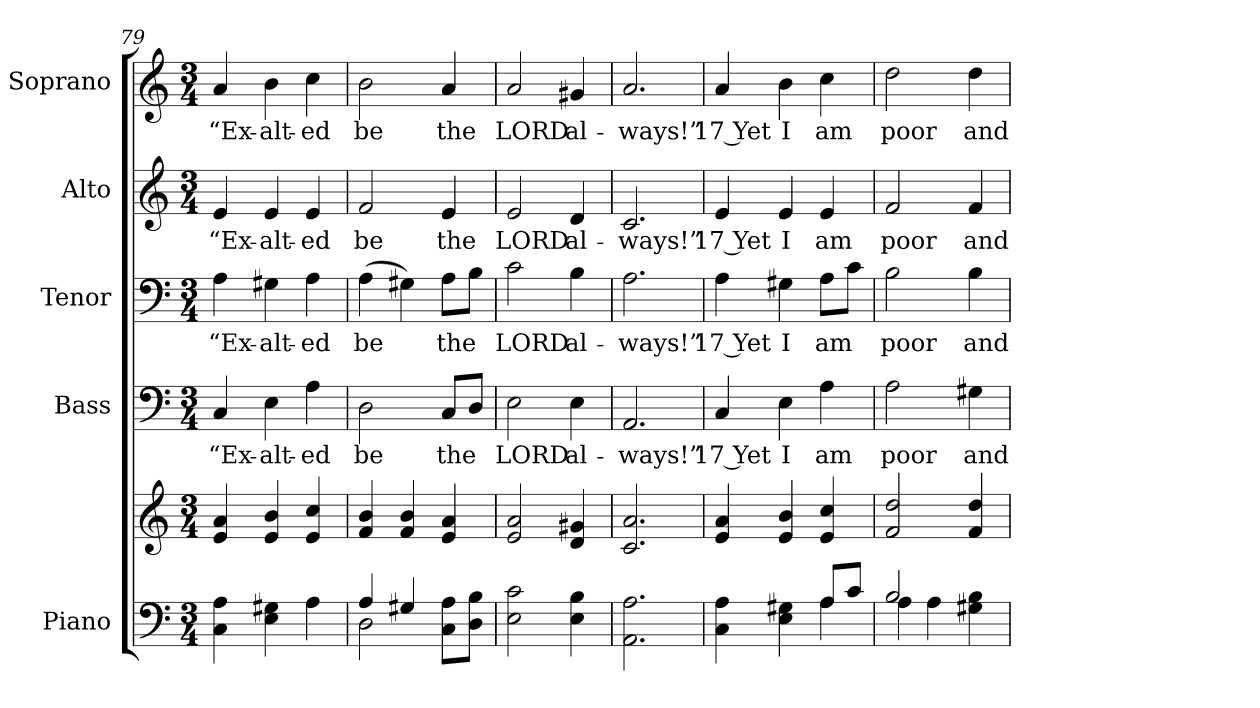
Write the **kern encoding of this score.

**kern	**kern	**kern	**text	**kern	**text	**kern	**text	**kern	**text
*part5	*part5	*part4	*part4	*part3	*part3	*part2	*part2	*part1	*part1
*staff6	*staff5	*staff4	*staff4	*staff3	*staff3	*staff2	*staff2	*staff1	*staff1
*I"Piano	*	*I"Bass	*	*I"Tenor	*	*I"Alto	*	*I"Soprano	*
*I'Pno.	*	*I'B.	*	*I'T.	*	*I'A.	*	*I'S.	*
!!LO:PB:g=z
*clefF4	*clefG2	*clefF4	*	*clefF4	*	*clefG2	*	*clefG2	*
*k[]	*k[]	*k[]	*	*k[]	*	*k[]	*	*k[]	*
*C:	*C:	*C:	*	*C:	*	*C:	*	*C:	*
*M3/4	*M3/4	*M3/4	*	*M3/4	*	*M3/4	*	*M3/4	*
=79	=79	=79	=79	=79	=79	=79	=79	=79	=79
*^	*	*	*	*	*	*	*	*	*
!	!	!	!	!LO:LY:b:color=#000000	!	!	!	!	!	!
!	!	!	!	!	!	!LO:LY:b:color=#000000	!	!	!	!
!	!	!	!	!	!	!	!	!LO:LY:b:color=#000000	!	!
!	!	!	!	!	!	!	!	!	!	!LO:LY:b:color=#000000
4Ci\ 4Ai	2ryy	4ei/ 4ai	4Ci/	“Ex-	4Ai\	“Ex-	4ei/	“Ex-	4ai/	“Ex-
!	!	!	!	!LO:LY:b:color=#000000	!	!	!	!	!	!
!	!	!	!	!	!	!LO:LY:b:color=#000000	!	!	!	!
!	!	!	!	!	!	!	!	!LO:LY:b:color=#000000	!	!
!	!	!	!	!	!	!	!	!	!	!LO:LY:b:color=#000000
4Ei\ 4G#Xi	.	4ei/ 4bi	4Ei\	-alt-	4G#Xi\	-alt-	4ei/	-alt-	4bi\	-alt-
!	!	!	!	!LO:LY:b:color=#000000	!	!	!	!	!	!
!	!	!	!	!	!	!LO:LY:b:color=#000000	!	!	!	!
!	!	!	!	!	!	!	!	!LO:LY:b:color=#000000	!	!
!	!	!	!	!	!	!	!	!	!	!LO:LY:b:color=#000000
4Ai\	4ryy	4ei/ 4cci	4Ai\	-ed	4Ai\	-ed	4ei/	-ed	4cci\	-ed
=80	=80	=80	=80	=80	=80	=80	=80	=80	=80	=80
!	!	!	!	!LO:LY:b:color=#000000	!	!	!	!	!	!
!	!	!	!	!	!	!LO:LY:b:color=#000000	!	!	!	!
!	!	!	!	!	!	!	!	!LO:LY:b:color=#000000	!	!
!	!	!	!	!	!	!	!	!	!	!LO:LY:b:color=#000000
4Ai/	2Di\	4fi/ 4bi	2Di\	be	(4Ai\	be	2fi/	be	2bi\	be
4G#Xi/	.	4fi/ 4bi	.	.	4G#Xi\)	.	.	.	.	.
!	!	!	!	!LO:LY:b:color=#000000	!	!	!	!	!	!
!	!	!	!	!	!	!LO:LY:b:color=#000000	!	!	!	!
!	!	!	!	!	!	!	!	!LO:LY:b:color=#000000	!	!
!	!	!	!	!	!	!	!	!	!	!LO:LY:b:color=#000000
8Ci\ 8AiL	4ryy	4ei/ 4ai	8Ci/L	the	8Ai\L	the	4ei/	the	4ai/	the
8Di\ 8BiJ	.	.	8Di/J	.	8Bi\J	.	.	.	.	.
=81	=81	=81	=81	=81	=81	=81	=81	=81	=81	=81
!	!	!	!	!LO:LY:b:color=#000000	!	!	!	!	!	!
!	!	!	!	!	!	!LO:LY:b:color=#000000	!	!	!	!
!	!	!	!	!	!	!	!	!LO:LY:b:color=#000000	!	!
!	!	!	!	!	!	!	!	!	!	!LO:LY:b:color=#000000
2Ei\ 2ci	2ryy	2ei/ 2ai	2Ei\	LORD	2ci\	LORD	2ei/	LORD	2ai/	LORD
!	!	!	!	!LO:LY:b:color=#000000	!	!	!	!	!	!
!	!	!	!	!	!	!LO:LY:b:color=#000000	!	!	!	!
!	!	!	!	!	!	!	!	!LO:LY:b:color=#000000	!	!
!	!	!	!	!	!	!	!	!	!	!LO:LY:b:color=#000000
4Ei\ 4Bi	4ryy	4di/ 4g#Xi	4Ei\	al-	4Bi\	al-	4di/	al-	4g#Xi/	al-
*v	*v	*	*	*	*	*	*	*	*	*
=82	=82	=82	=82	=82	=82	=82	=82	=82	=82
*^	*	*	*	*	*	*	*	*	*
!	!	!	!	!LO:LY:b:color=#000000	!	!	!	!	!	!
*v	*v	*	*	*	*	*	*	*	*	*
*^	*	*	*	*	*	*	*	*	*
!	!	!	!	!	!	!LO:LY:b:color=#000000	!	!	!	!
*v	*v	*	*	*	*	*	*	*	*	*
*^	*	*	*	*	*	*	*	*	*
!	!	!	!	!	!	!	!	!LO:LY:b:color=#000000	!	!
*v	*v	*	*	*	*	*	*	*	*	*
*^	*	*	*	*	*	*	*	*	*
!	!	!	!	!	!	!	!	!	!	!LO:LY:b:color=#000000
*v	*v	*	*	*	*	*	*	*	*	*
2.AAi\ 2.Ai	2.ci/ 2.ai	2.AAi/	-ways!”	2.Ai\	-ways!”	2.ci/	-ways!”	2.ai/	-ways!”
=83	=83	=83	=83	=83	=83	=83	=83	=83	=83
*^	*	*	*	*	*	*	*	*	*
!	!	!	!	!LO:LY:b:color=#000000	!	!	!	!	!	!
!	!	!	!	!	!	!LO:LY:b:color=#000000	!	!	!	!
!	!	!	!	!	!	!	!	!LO:LY:b:color=#000000	!	!
!	!	!	!	!	!	!	!	!	!	!LO:LY:b:color=#000000
4Ci\ 4Ai	2ryy	4ei/ 4ai	4Ci/	17 Yet	4Ai\	17 Yet	4ei/	17 Yet	4ai/	17 Yet
!	!	!	!	!LO:LY:b:color=#000000	!	!	!	!	!	!
!	!	!	!	!	!	!LO:LY:b:color=#000000	!	!	!	!
!	!	!	!	!	!	!	!	!LO:LY:b:color=#000000	!	!
!	!	!	!	!	!	!	!	!	!	!LO:LY:b:color=#000000
4Ei\ 4G#Xi	.	4ei/ 4bi	4Ei\	I	4G#Xi\	I	4ei/	I	4bi\	I
!	!	!	!	!LO:LY:b:color=#000000	!	!	!	!	!	!
!	!	!	!	!	!	!LO:LY:b:color=#000000	!	!	!	!
!	!	!	!	!	!	!	!	!LO:LY:b:color=#000000	!	!
!	!	!	!	!	!	!	!	!	!	!LO:LY:b:color=#000000
8Ai/L	4Ai\	4ei/ 4cci	4Ai\	am	8Ai\L	am	4ei/	am	4cci\	am
8ci/J	.	.	.	.	8ci\J	.	.	.	.	.
=84	=84	=84	=84	=84	=84	=84	=84	=84	=84	=84
*	*	*^	*	*	*	*	*	*	*	*
!	!	!	!	!	!LO:LY:b:color=#000000	!	!	!	!	!	!
!	!	!	!	!	!	!	!LO:LY:b:color=#000000	!	!	!	!
!	!	!	!	!	!	!	!	!	!LO:LY:b:color=#000000	!	!
!	!	!	!	!	!	!	!	!	!	!	!LO:LY:b:color=#000000
2Bi/	4Ai\	2fi/ 2ddi	4ryy	2Ai\	poor	2Bi\	poor	2fi/	poor	2ddi\	poor
.	4Ai\	.	2ryy	.	.	.	.	.	.	.	.
!	!	!	!	!	!LO:LY:b:color=#000000	!	!	!	!	!	!
!	!	!	!	!	!	!	!LO:LY:b:color=#000000	!	!	!	!
!	!	!	!	!	!	!	!	!	!LO:LY:b:color=#000000	!	!
!	!	!	!	!	!	!	!	!	!	!	!LO:LY:b:color=#000000
4G#Xi\ 4Bi	4ryy	4fi/ 4ddi	.	4G#Xi\	and	4Bi\	and	4fi/	and	4ddi\	and
*v	*v	*	*	*	*	*	*	*	*	*	*
*	*v	*v	*	*	*	*	*	*	*	*
=	=	=	=	=	=	=	=	=	=
*-	*-	*-	*-	*-	*-	*-	*-	*-	*-
